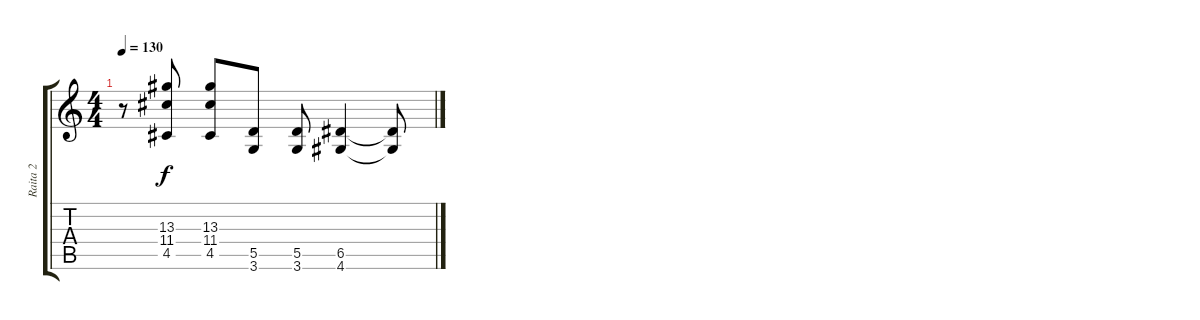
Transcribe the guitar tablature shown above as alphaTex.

\track ("Raita 2" "Raita 2") {instrument electricguitarclean}
\staff {score tabs}
\tuning (E4 B3 G3 D3 A2 E2) {hide}
\ts (4 4)
\tempo 130
\clef g2
\ks c
r.8{dy f} (13.3 11.4 4.5).8 (13.3 11.4 4.5).8 (5.5 3.6).8 (5.5 3.6).8 (6.5 4.6).4 (6.5{t} 4.6{t}).8
